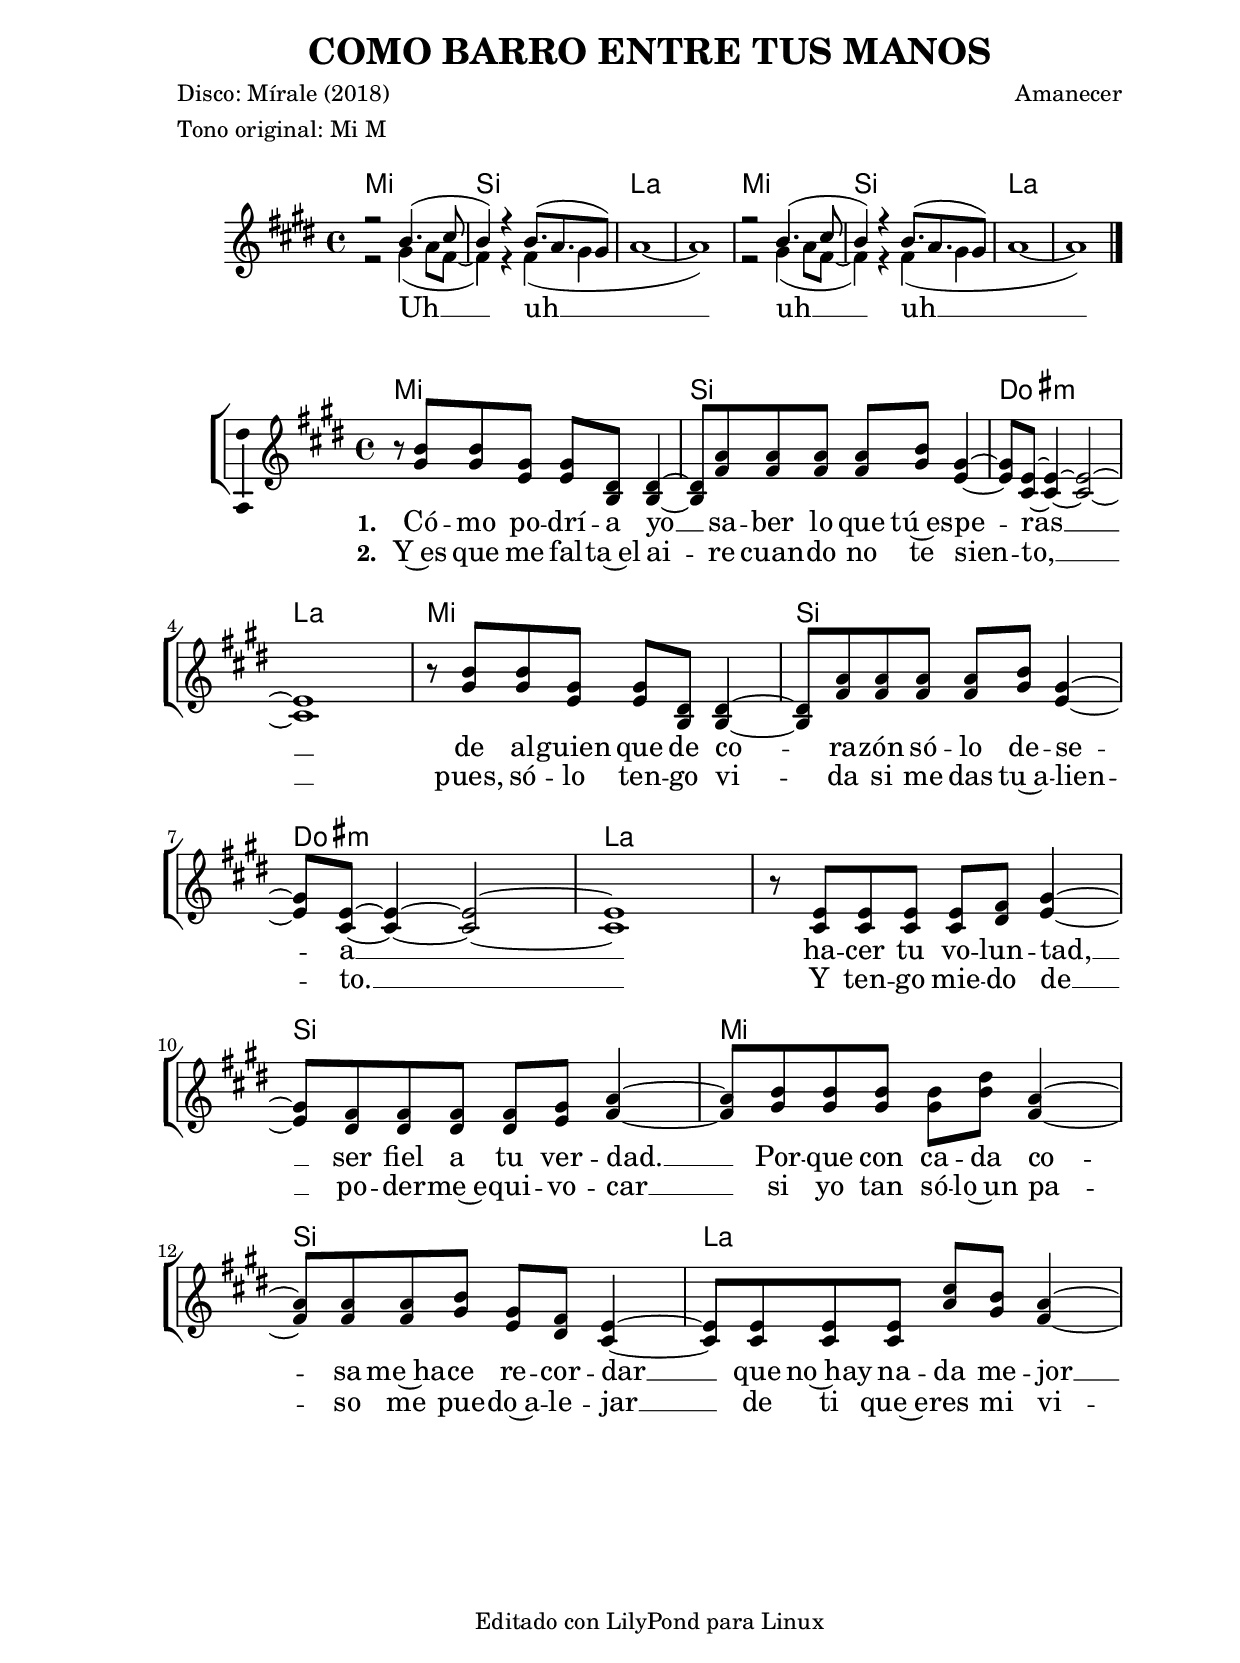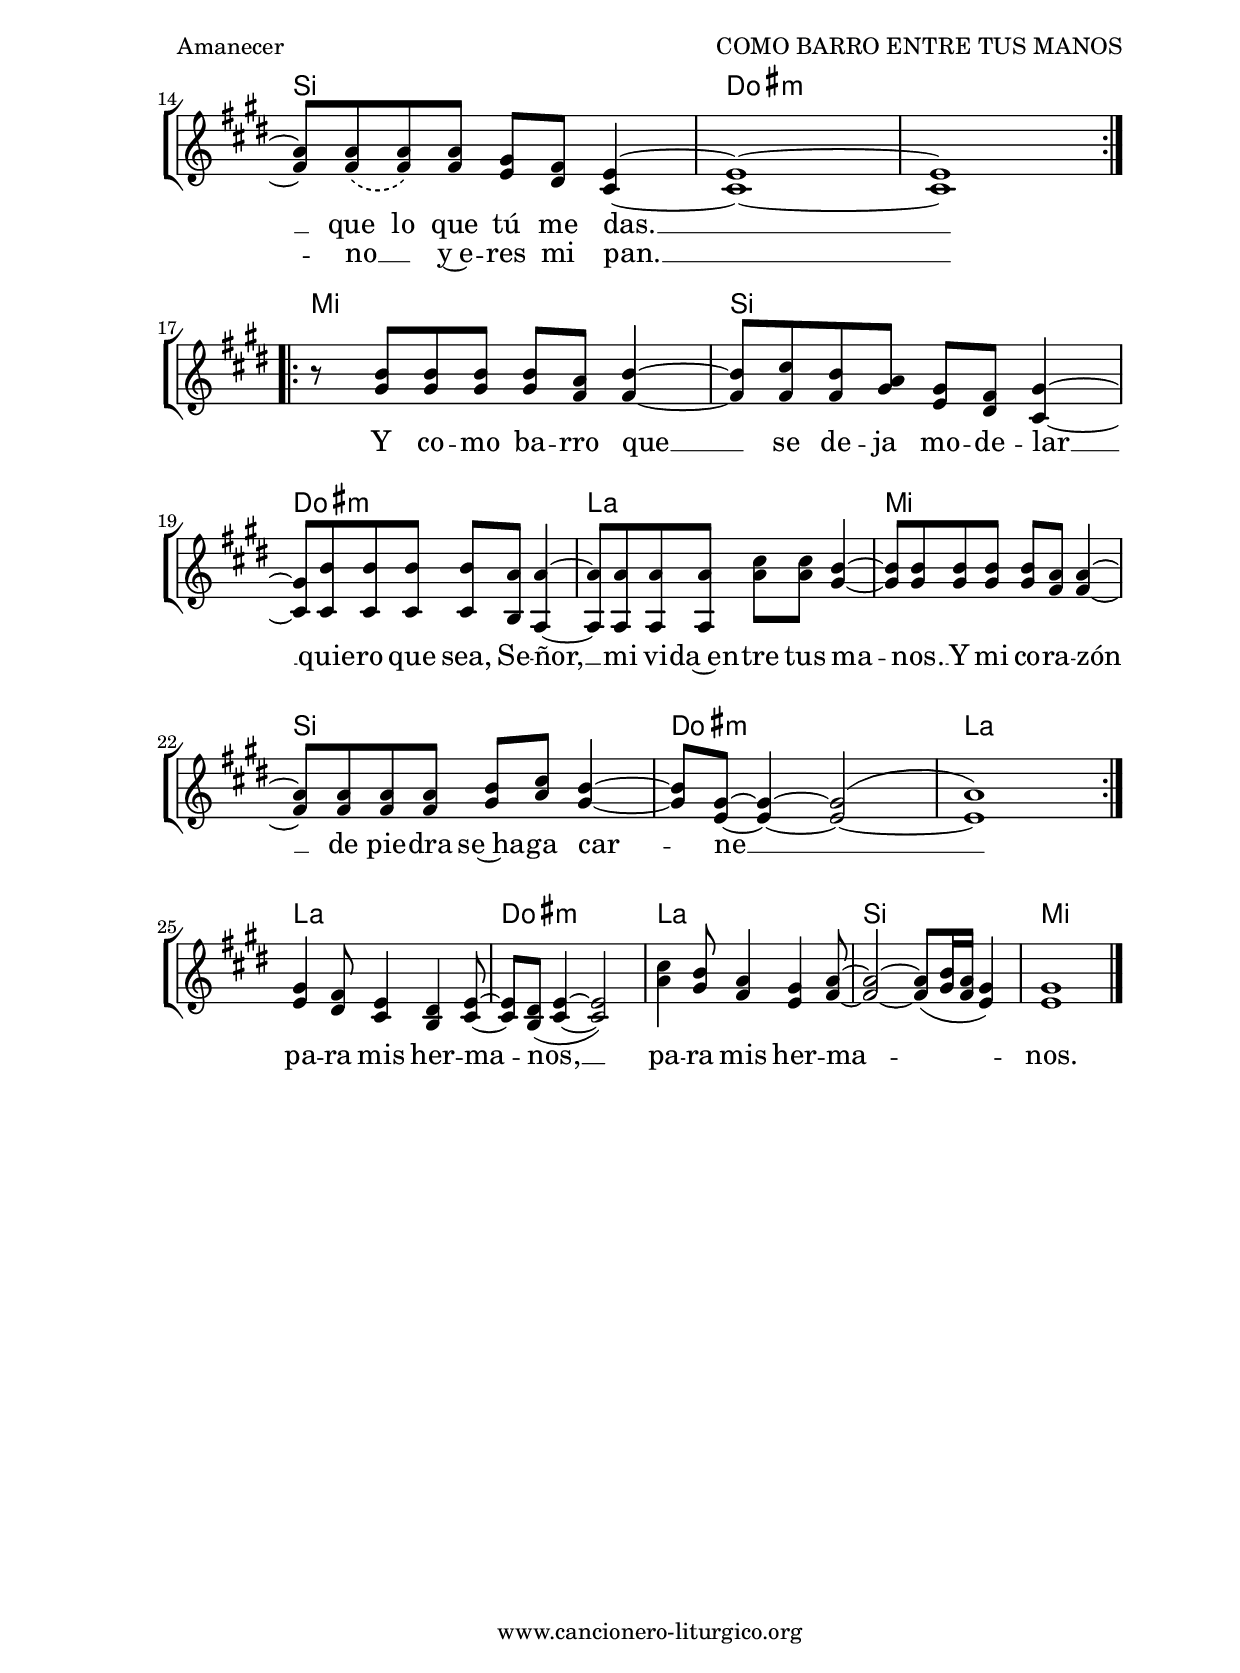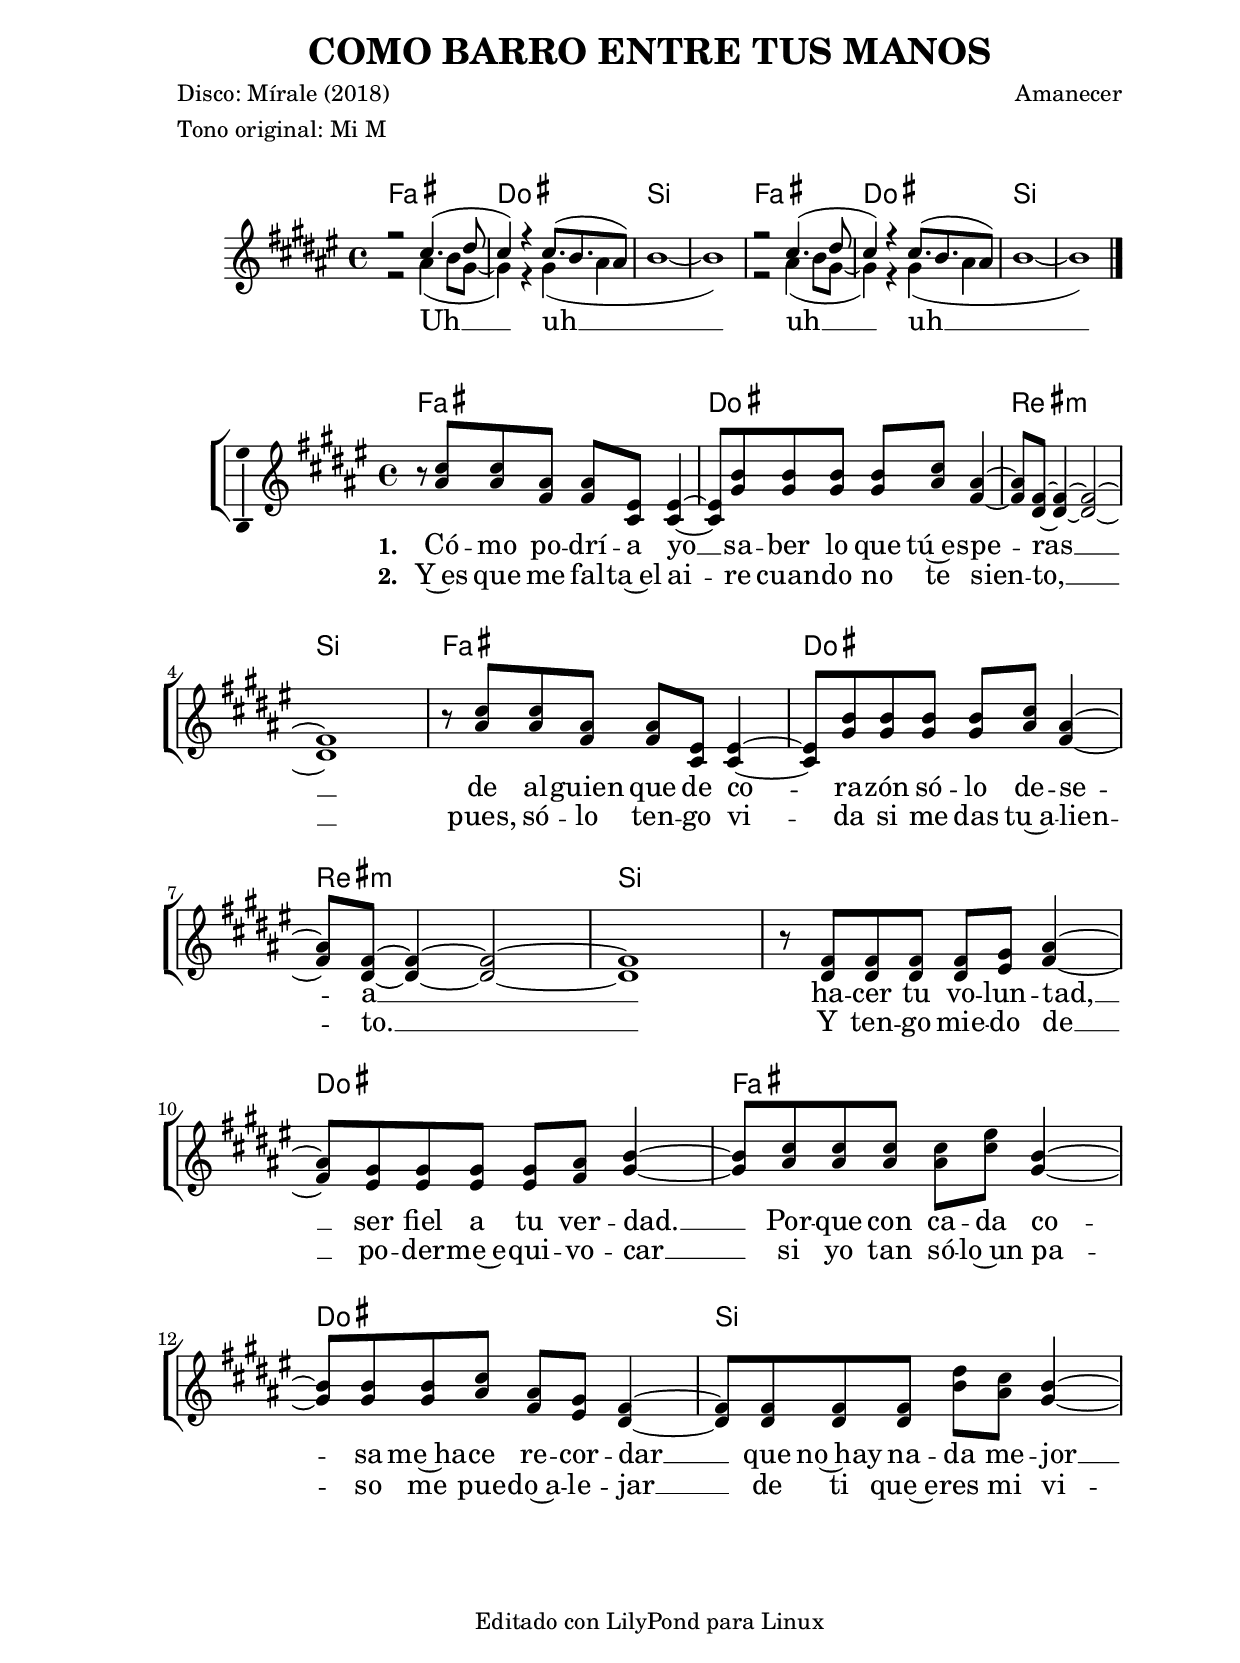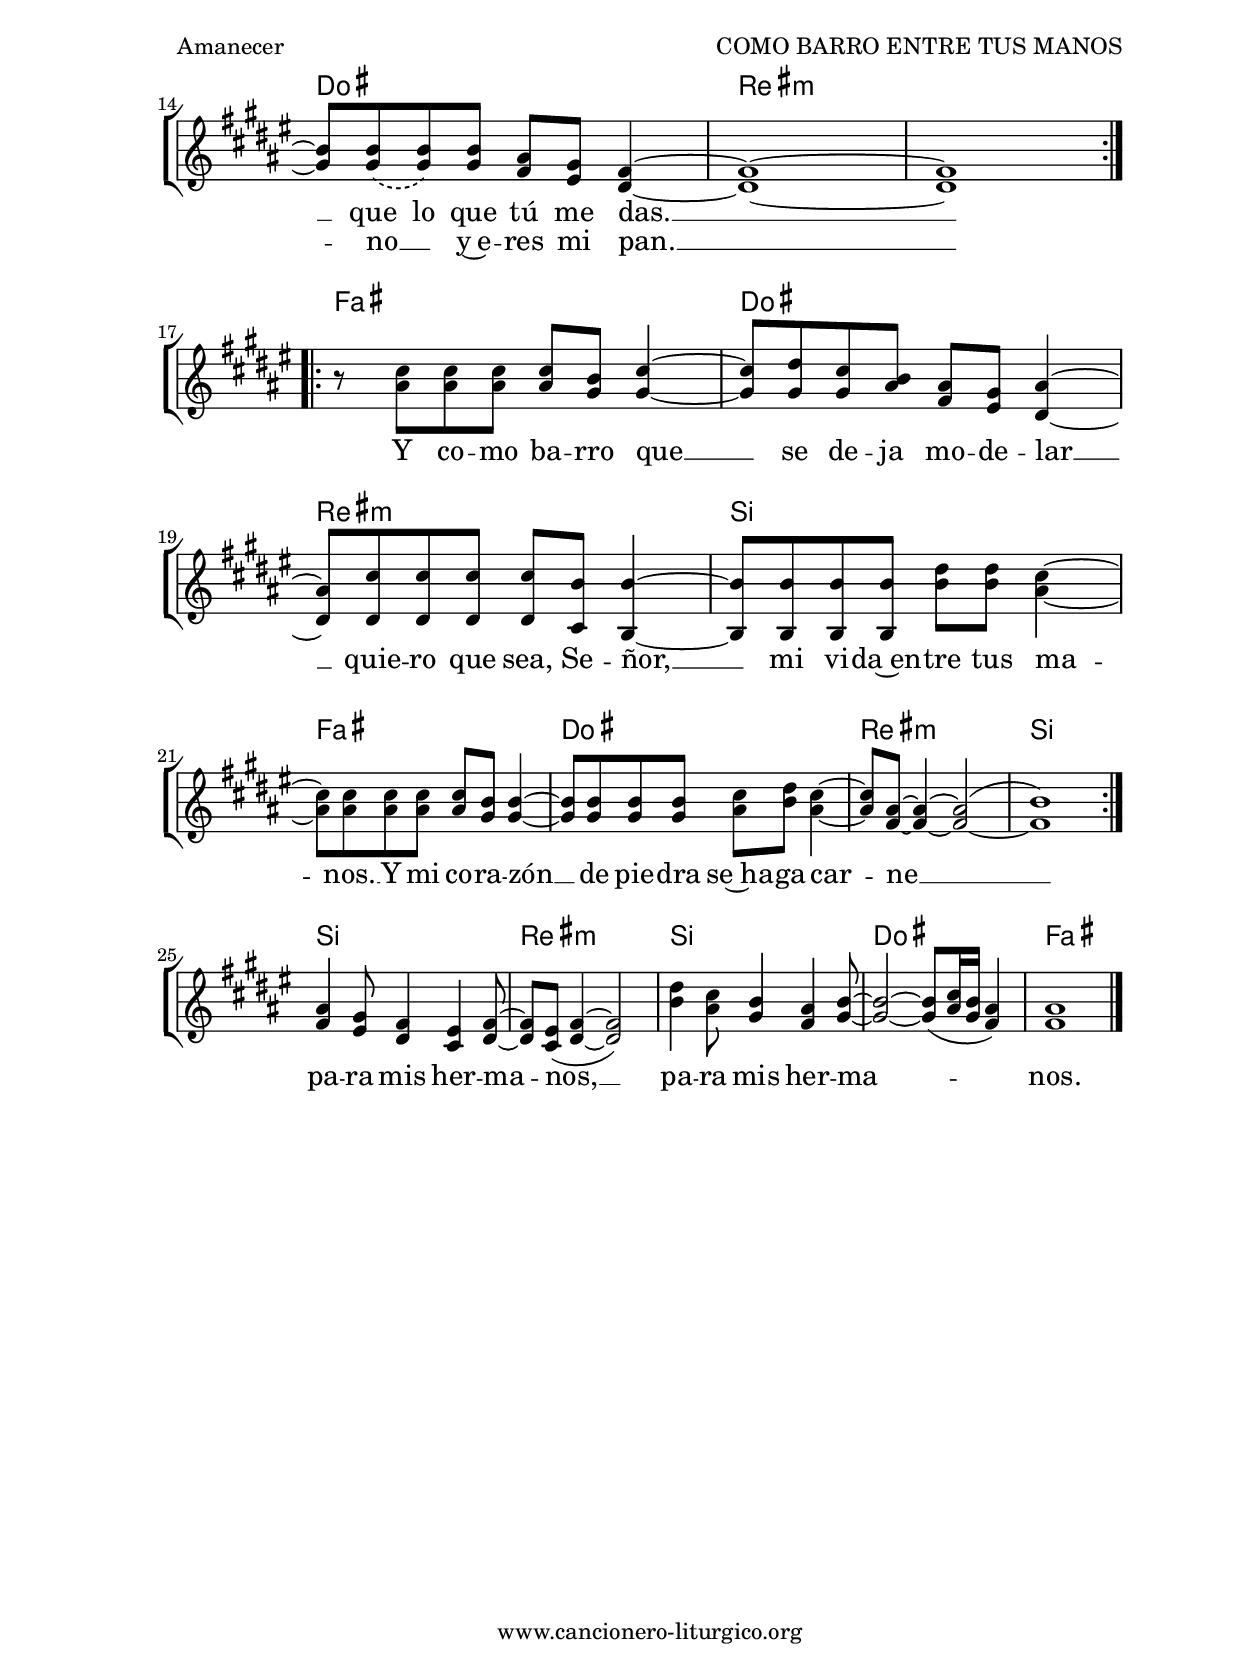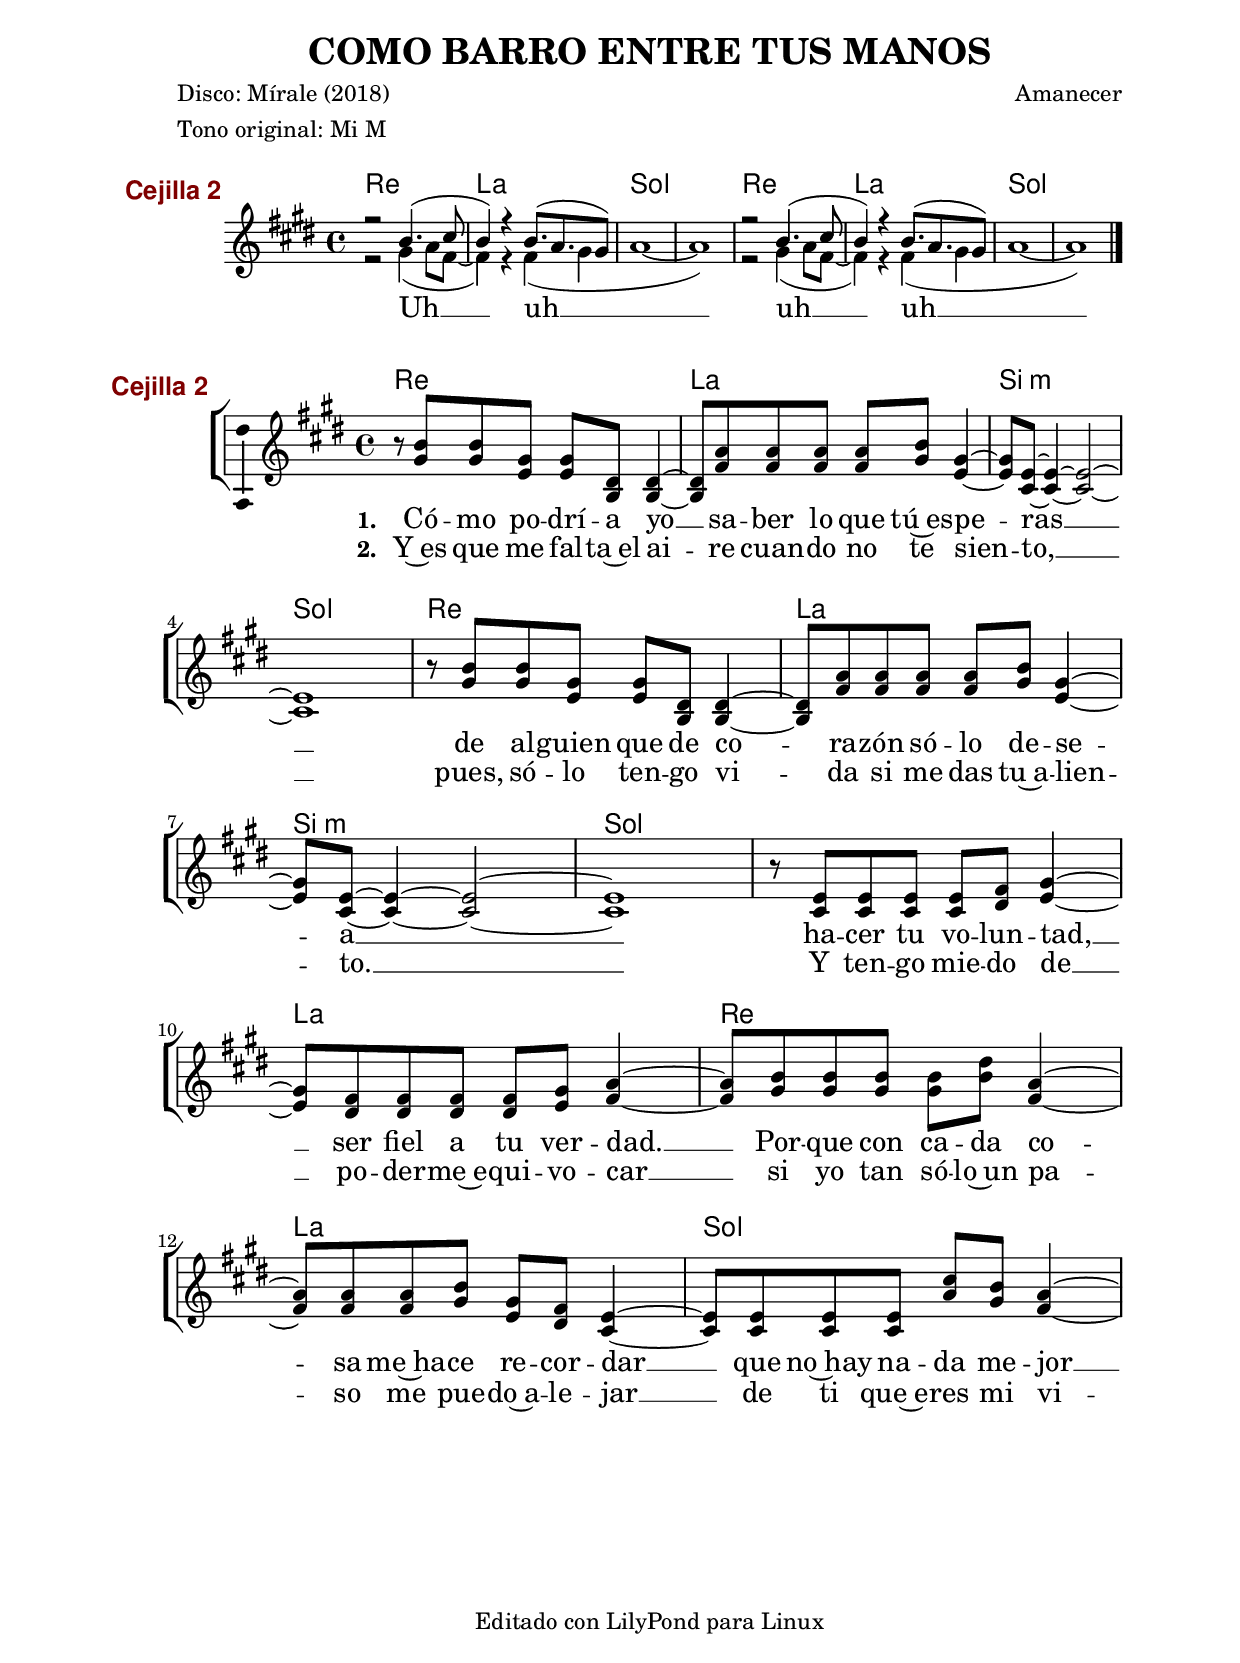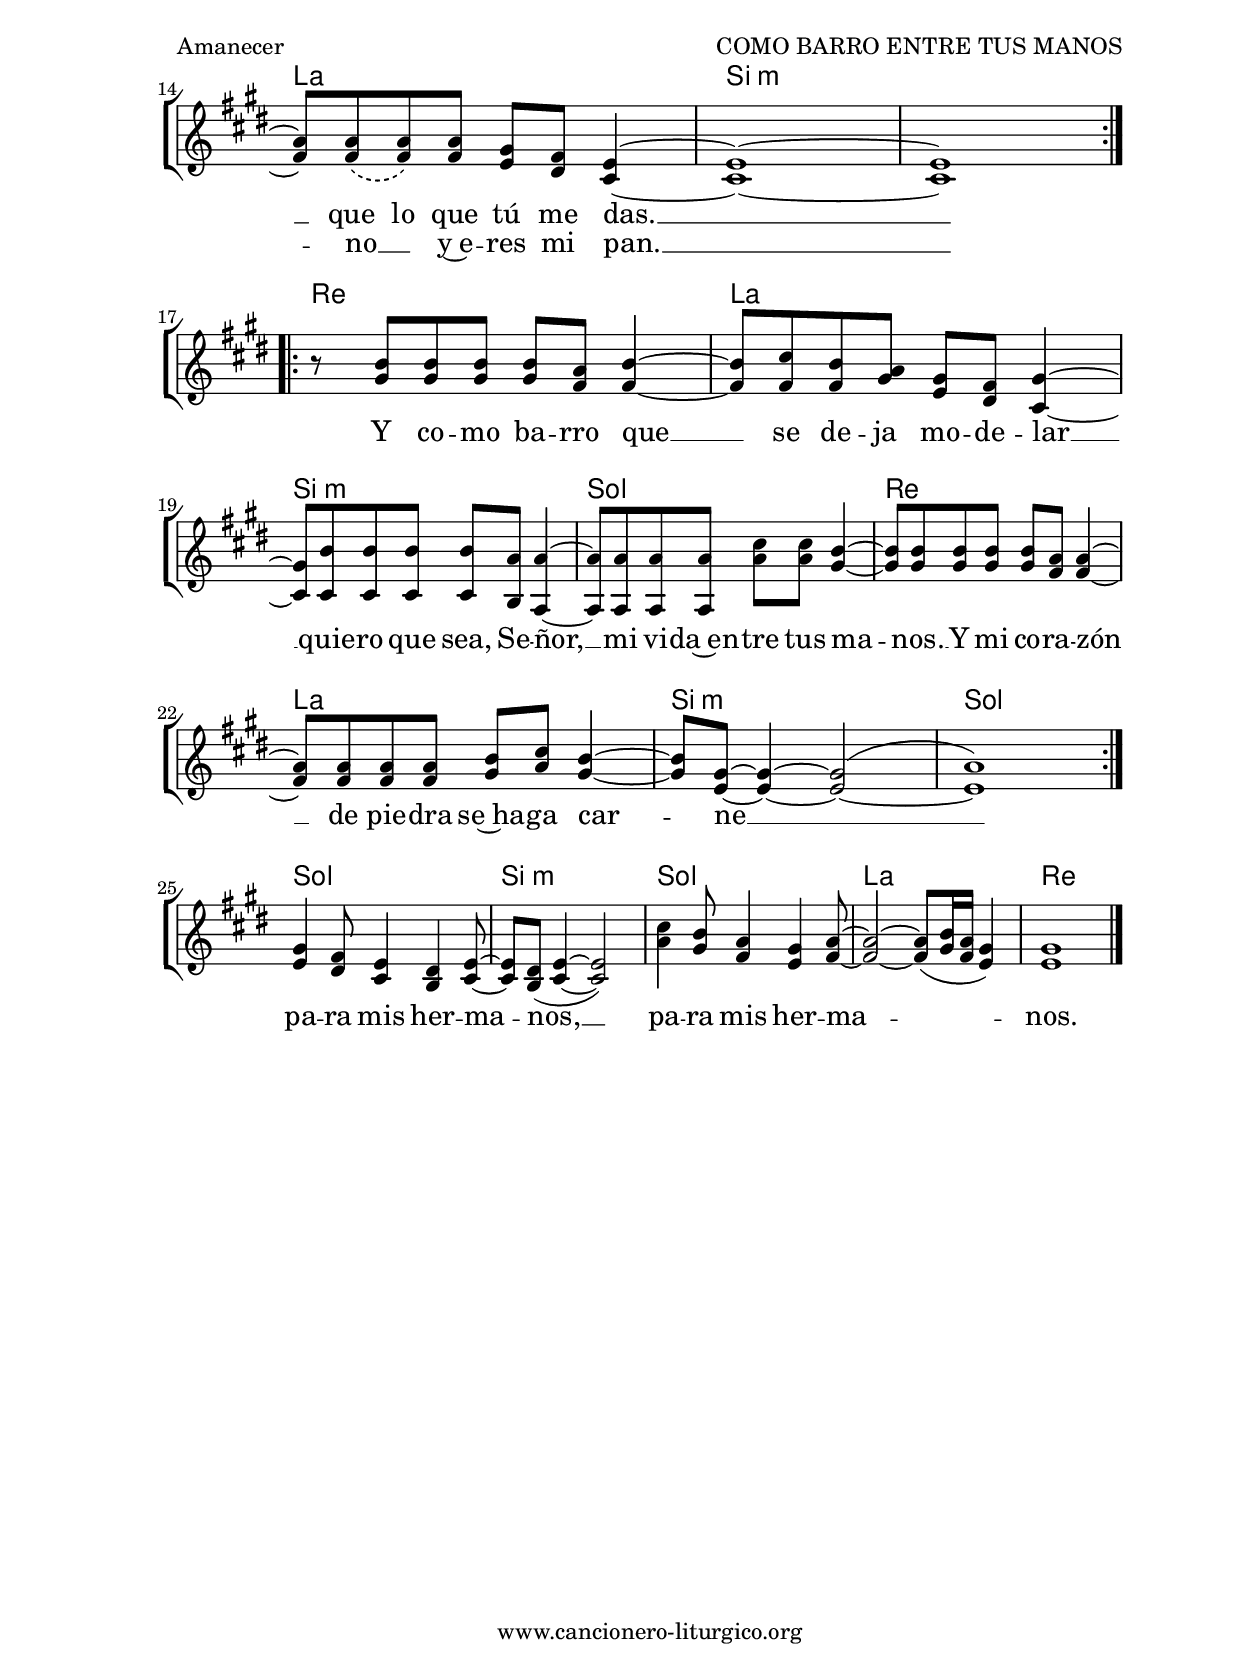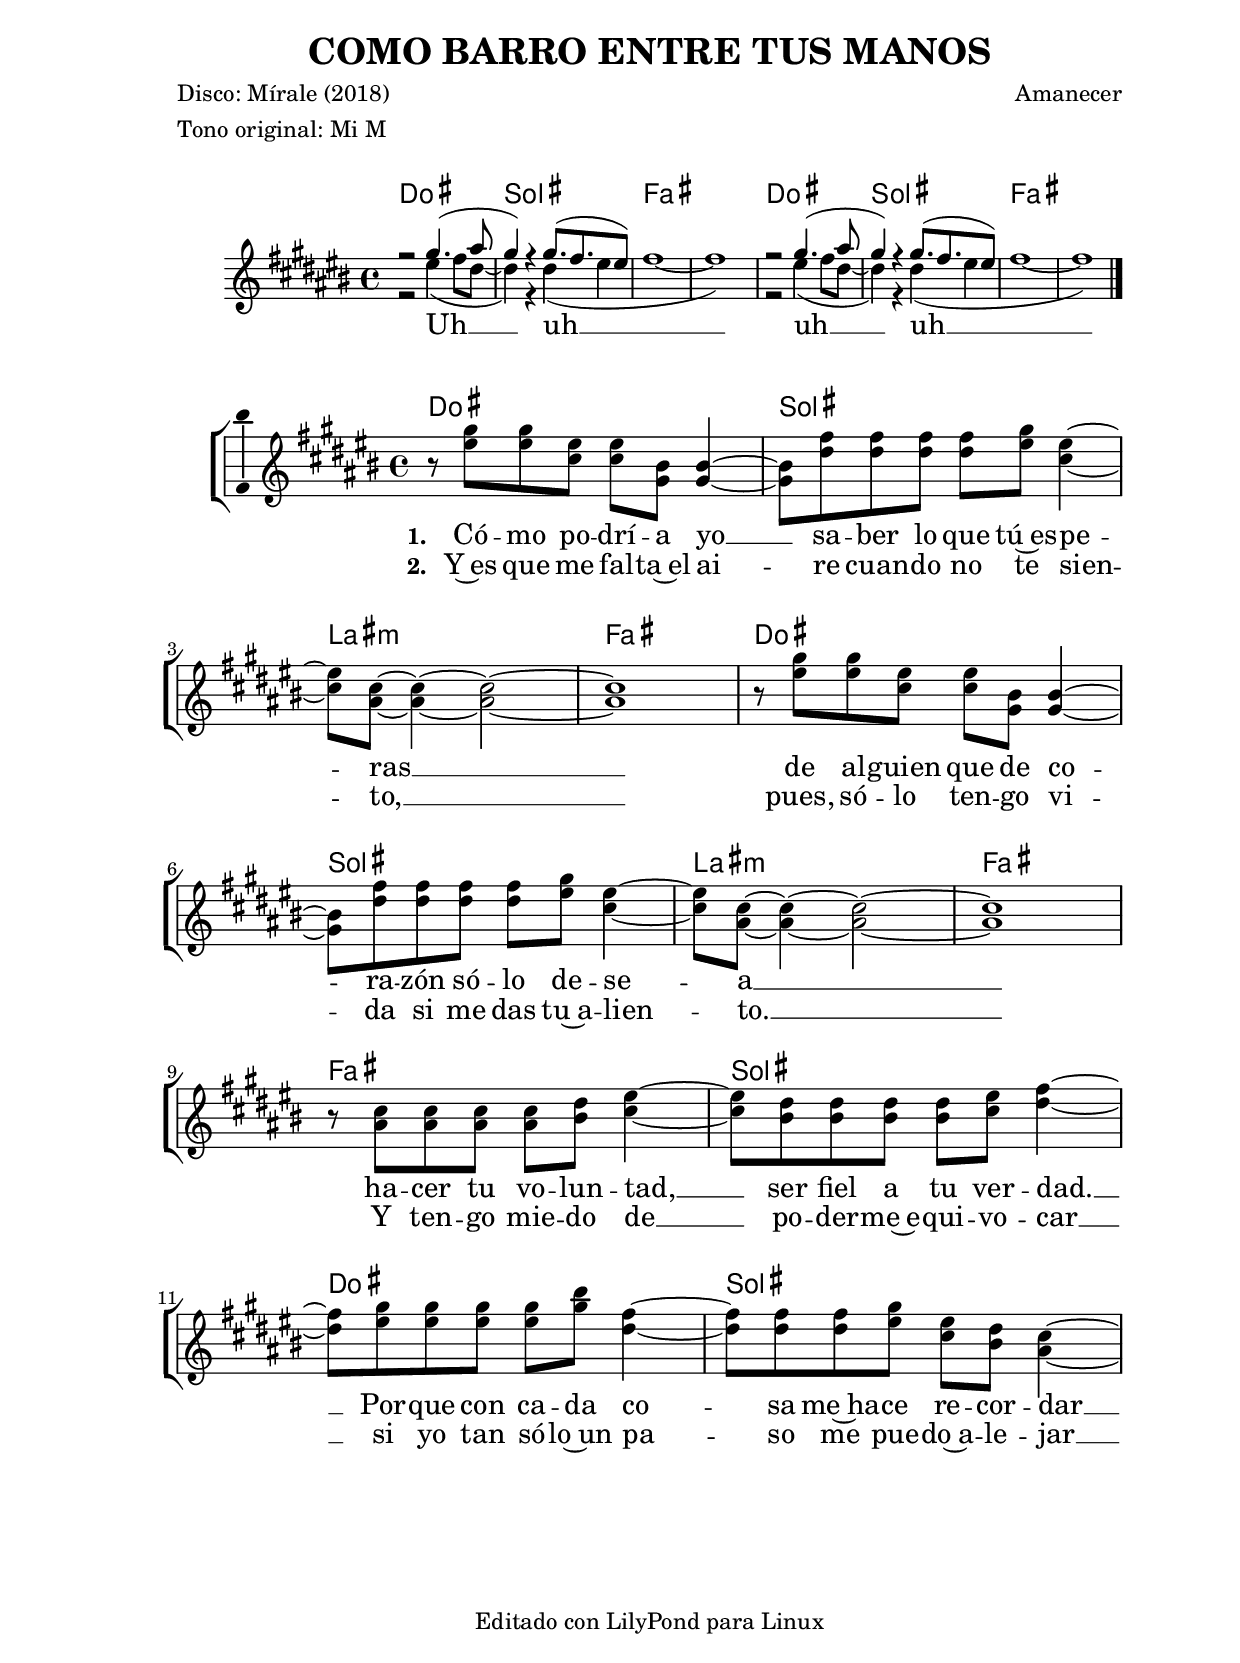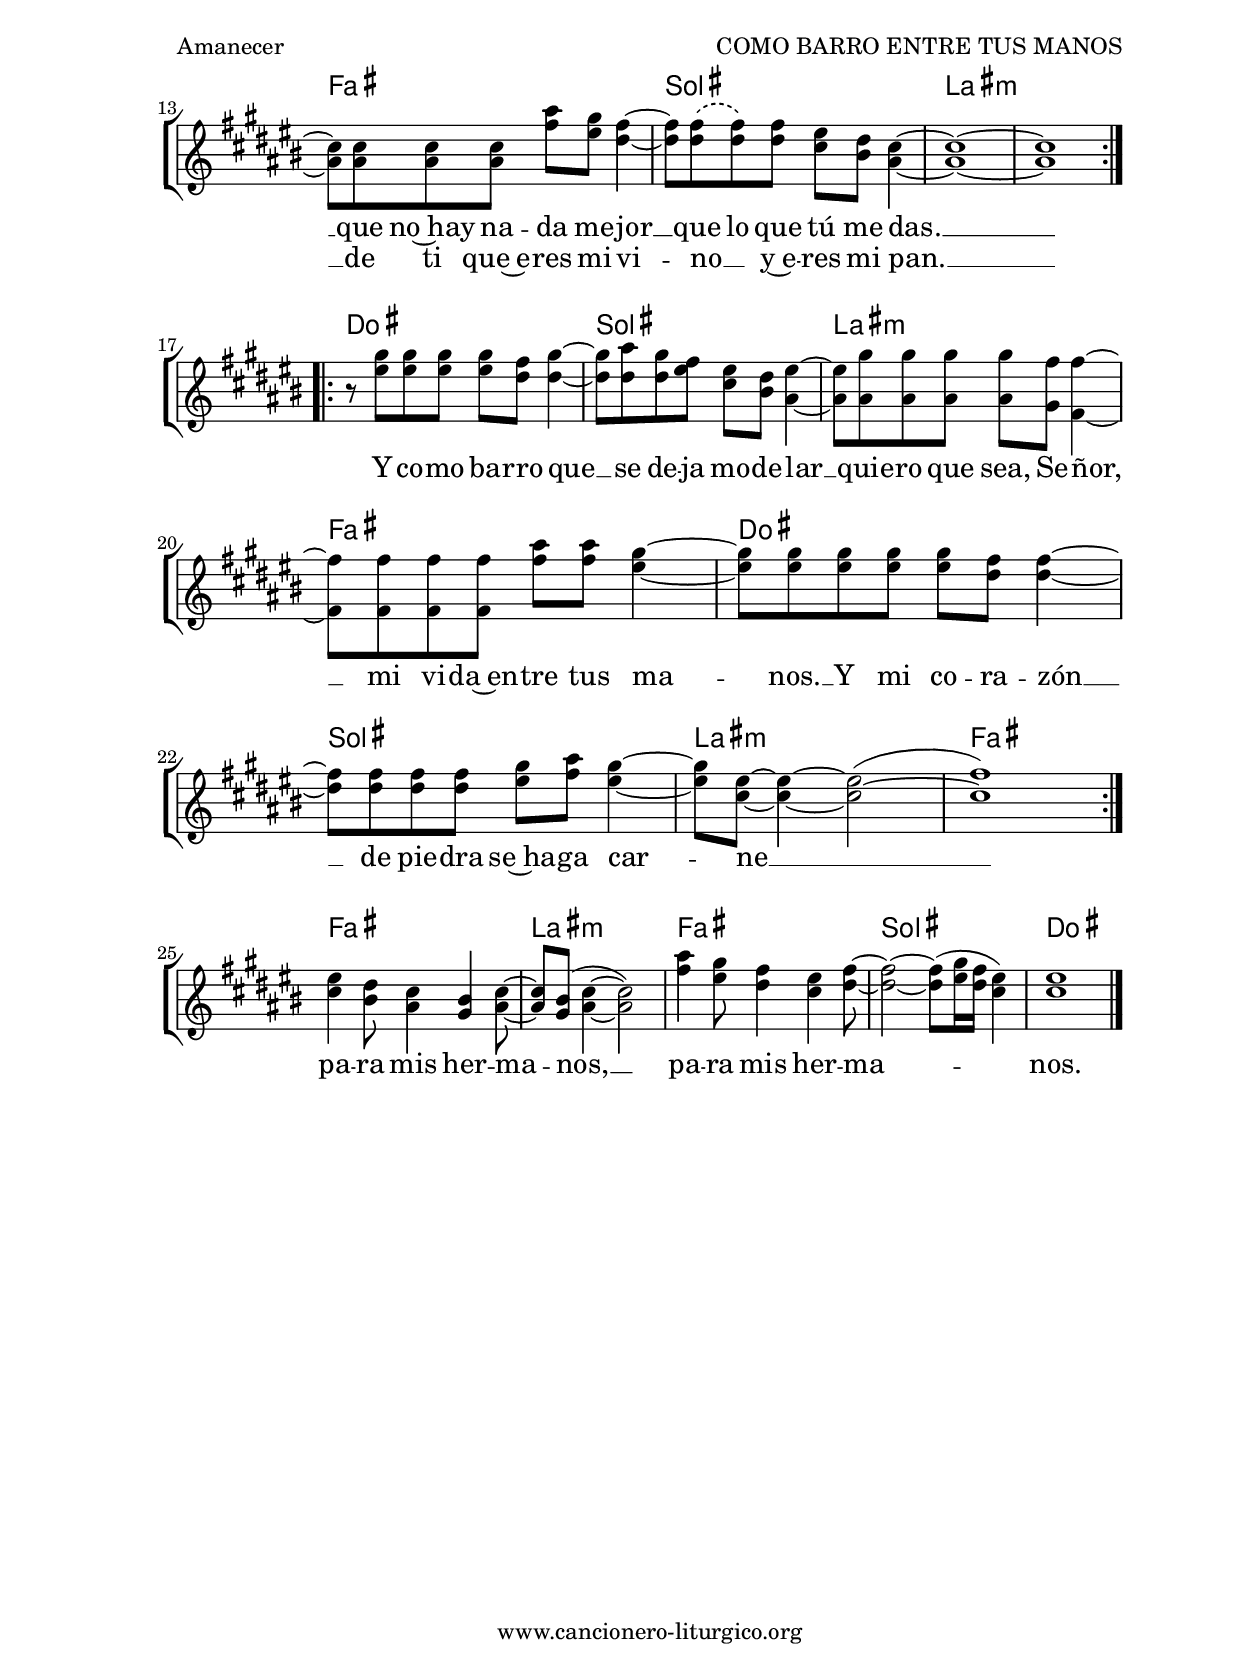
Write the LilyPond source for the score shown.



%versión de lilypond para la que se ha escrito esta partitura:
\version "2.16.0"

	%Tamaño papel
	#(set-default-paper-size "a4")
	%Tamaño partitura
	#(set-global-staff-size 20)
	%No responde al pulsar sobre una nota
	#(ly:set-option 'point-and-click #f)

%parámetros del encabezamiento:
\header {
	title = "COMO BARRO ENTRE TUS MANOS"
	subtitle = ""
	composer = "Amanecer"
	poet = "Disco: Mírale (2018)"
	meter = "Tono original: Mi M"
	arranger = ""
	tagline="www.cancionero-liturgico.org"
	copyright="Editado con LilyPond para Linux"
	tiempo = ""
	usos = "Comunión"
	letra = ""
	}

%parámetros asociados al papel:
\paper  {
	oddHeaderMarkup = \markup {\fill-line { \on-the-fly #not-first-page \fromproperty #'header:title \on-the-fly #not-first-page \fromproperty #'header:composer }}
	evenHeaderMarkup = \markup {\fill-line { \fromproperty #'header:composer \fromproperty #'header:title }}
	#(set-paper-size "a4")
	print-page-number = ##f
	first-page-number = 1
	print-first-page-number = ##f
%	head-separation = 3.0 \cm
	top-margin = 2.0 \cm
	bottom-margin = 0.5\cm
	left-margin = 3.0 \cm
	line-width = 16.0 \cm 
	indent = 8\mm
	interscoreline = 2.\mm
	between-system-space = 15\mm
%	para que las partituras no llenen la hoja:
	ragged-bottom = ##t
%	idem para la última hoja:
	ragged-last-bottom = ##f
%	para que las partituras llenen el ancho del papel:
	ragged-last = ##f
	after-title-space = 2.5 \cm
%page-count=2
%system-count=15

	%Flexible Vertical Spacing
%	markup-markup-spacing =
%	#'((basic-distance . 15) (minimum-distance . 15) (padding . 3))
	markup-system-spacing =
	#'((basic-distance . 15) (minimum-distance . 15) (padding . 3))
	system-system-spacing =
	#'((basic-distance . 15) (minimum-distance . 15) (padding . 3))
	score-system-spacing =
	#'((basic-distance . 15) (minimum-distance . 15) (padding . 5))
%	top-system-spacing = % header
%	#'((basic-distance . 8) (minimum-distance . 0) (padding . 0))
%	top-markup-spacing =
%	#'((basic-distance . 20) (minimum-distance . 20) (padding . 0))
	last-bottom-spacing = % footer
	#'((basic-distance . 5) (minimum-distance . 5) (padding . 0))
%	score-markup-spacing =
%	#'((basic-distance . 16) (minimum-distance . 13) (padding . 0))

	}


%parámetros que afectan a toda la partitura:
global =  {
	%clave de sol (G):
	\clef G
	%armadura:
%	\transpose e f
	\key e \major
	\tempo 4=124
	\set Score.tempoHideNote = ##t
	}


acordesintro = {
	\italianChords
	\chordmode {
%	\transpose e f
{

%e1 a1 e a
e1 b a a e b a a

}
}
}

melodiaintro = 
%	\transpose e f
{
	\time 4/4

\relative c''{

%Intro
%r1 r1 r1 r1
r2 b4. (cis8
b4) r4 b8. (a gis8
s1
s1)

r2 b4. (cis8
b4) r4 b8. (a gis8
s1
s1)

}
	\bar "|."
	}

melodiaintrodos = 
%	\transpose e f
{
	\time 4/4

\relative c''{

%Intro
%r1 r1 r1 r1
r2 gis4 (a8 fis~
fis4) r4 fis4 (gis
a1~
a1)

r2 gis4 (a8 fis~
fis4) r4 fis4 (gis
a1~
a1)

}
	\bar "|."
	}

acordes = {
	\italianChords
	\chordmode {
%	\transpose e f
{

\repeat volta 2 {
%Estrofa
e1 b cis:m a
e b cis:m a
a b e b a b cis:m cis:m
}

\repeat volta 2 {
%Estribillo
e1 b cis:m a
e b cis:m a
}

%Final
a1 cis:m a b e

	}
	}
}


melodia = 
%	\transpose e f
{
	\time 4/4

\relative c''{

\phrasingSlurDashed

\repeat volta 2 {
%Estrofa
r8 b8 b gis gis dis dis4~
dis8 a' a a a b gis4~
gis8 e~e4~e2~
e1
r8 b'8 b gis gis dis dis4~
dis8 a' a a a b gis4~
gis8 e~e4~e2~
e1
r8 e8 e e e fis gis4~
gis8 fis fis fis fis gis a4~
a8 b b b b dis a4~
a8 a a b gis fis e4~
e8 e e e cis' b a4~
a8 a \(a\) a gis fis e4~
e1~
e1
}

\break

\repeat volta 2 {
%Estribillo
r8 b'8 b b b a b4~
b8 cis b a gis fis gis4~
gis8 b b b b a a4~
a8 a a a cis cis b4~
b8 b b b b a a4~
a8 a a a b cis b4~
b8 gis~gis4~gis2
^(a1)
}

\break

%Final
e4 dis8 cis4 b cis8~
cis8 b (cis4~cis2)
a'4 gis8 fis4 e fis8~
fis2~fis8 (gis16 fis e4)
e1

}

	\bar "|."
	}

melodiados = 
%	\transpose e f
{
	\time 4/4

\relative c''{

\phrasingSlurDashed

\repeat volta 2 {
%Estrofa
r8 gis8 gis e e b b4~
b8 fis' fis fis fis gis e4~
e8 cis~cis4~cis2~
cis1
r8 gis'8 gis e e b b4~
b8 fis' fis fis fis gis e4~
e8 cis~cis4~cis2~
cis1
r8 cis8 cis cis cis dis e4~
e8 dis dis dis dis e fis4~
fis8 gis gis gis gis b fis4~
fis8 fis fis gis e dis cis4~
cis8 cis cis cis a' gis fis4~
fis8 fis \(fis\) fis e dis cis4~
cis1~
cis1
}

\break

\repeat volta 2 {
%Estribillo
r8 gis'8 gis gis gis fis fis4~
fis8 fis fis gis e dis cis4~
cis8 cis cis cis cis b a4~
a8 a a a a' a gis4~
gis8 gis gis gis gis fis fis4~
fis8 fis fis fis gis a gis4~
gis8 e~e4~e2~
e1
}

\break

%Final
gis4 fis8 e4 dis e8~
e8 dis (e4~e2)
cis'4 b8 a4 gis a8~
a2~a8 (b16 a gis4)
gis1

}

	\bar "|."
	}


melodiatres = 
%	\transpose e f
{
	\time 4/4

\relative c''{

\phrasingSlurDashed

\repeat volta 2 {
%Estrofa
s1
s1
s1
s1
s1
s1
s1
s1
s1
s1
s1
s1
s1
s1
s1
s1
}

\break

\repeat volta 2 {
%Estribillo
r8 e8 e e e dis dis4~
dis8 dis dis e cis b cis4~
cis8 e e e e e e4~
e8 e e e dis dis e4~
e8 e e e e dis dis4~
dis8 dis dis dis e fis e4~
e8 cis~cis4~cis2~
cis1
}

\break

%Final
s1
s1
e4 e8 e4 e dis8~
dis2~dis8~(dis16~dis~dis4)
e1

}

	\bar "|."
	}

textointro = \lyricmode {

%Intro
%00:09
Uh __ uh __ uh __ uh __ _

	}

texto = \lyricmode {

%Estrofa
\set stanza =#"1. " 
%00:23
Có -- mo po -- drí -- a yo __ sa -- ber lo que tú~es -- pe -- ras __
de al -- guien que de co -- ra -- zón só -- lo de -- se -- a __
ha -- cer tu vo -- lun -- tad, __ ser fiel a tu ver -- dad. __
Por -- que con ca -- da co -- sa me~ha -- ce re -- cor -- dar __
que no~hay na -- da me -- jor __ que lo que tú me das. __

%Estribillo
%01:25
Y co -- mo ba -- rro que __ se de -- ja mo -- de -- lar __
quie -- ro que sea, Se -- ñor, __ mi vi -- da~en -- tre tus ma -- nos. __
Y mi co -- ra -- zón __ de pie -- dra se~ha -- ga car -- ne __

%Final
%01:57
pa -- ra mis her -- ma -- nos, __ pa -- ra mis her -- ma -- nos.

	}

textodos = \lyricmode {

\set stanza =#"2. " 
%00:54
Y~es que me fal -- ta~el ai -- re cuan -- do no te sien -- to, __
pues, só -- lo ten -- go vi -- da si me das tu~a -- lien -- to. __
Y ten -- go mie -- do de __ po -- der -- me~e -- qui -- vo -- car __
si yo tan só -- lo~un pa -- so me pue -- do~a -- le -- jar __
de ti que~e -- res mi vi -- no __ _ y~e -- res mi pan. __

	}

acordesintroStaff = \context ChordNames = acordesintroStaff <<
	\set chordChanges = ##t
	\acordesintro
	>>

acordesStaff = \context ChordNames = acordesStaff <<
	\set chordChanges = ##t
	\acordes
	>>


%%%%%%%%%%%%%%%%%%%%%%%%%%%%%%%%%%% CEJILLA %%%%%%%%%%%%%%%%%%%%%%%%%%%%%%%%%%%
acordesintrocejilla = {
%%%	\override ChordNames.ChordName #'font-size = #-1
%%%	\override ChordNames.ChordName #'font-series = #'bold
	\transpose e d {
		\acordesintro
		}
	}

acordesintrocejillaStaff = \context ChordNames = acordesintrocejillaStaff <<
	\set Staff.instrumentName = \markup \with-color #darkred \larger \bold \sans "Cejilla 2"
	\set chordChanges = ##t
	\acordesintrocejilla
	>>
acordescejilla = {
%%%	\override ChordNames.ChordName #'font-size = #-1
%%%	\override ChordNames.ChordName #'font-series = #'bold
	\transpose e d {
		\acordes
		}
	}

acordescejillaStaff = \context ChordNames = acordescejillaStaff <<
	\set Staff.instrumentName = \markup \with-color #darkred \larger \bold \sans "Cejilla 2"
	\set chordChanges = ##t
	\acordescejilla
	>>
%%%%%%%%%%%%%%%%%%%%%%%%%%%%%%%%%%% CEJILLA %%%%%%%%%%%%%%%%%%%%%%%%%%%%%%%%%%%


vozintroStaff = \context Voice = vozintroStaff
<<
	\override Staff.StaffSymbol #'staff-space = #(magstep -0.35)
	\set Staff.midiInstrument = #"english horn"
	\set Staff.midiMinimumVolume = #0.7
	\set Staff.midiMaximumVolume = #0.9
	\global
	\new Voice = "voiceintrodos" {\voiceTwo \melodiaintrodos}
	\new Voice = "voiceintro" {\voiceOne \melodiaintro}
	>>

vozStaff = \context Voice = vozStaff
\with {\consists "Ambitus_engraver"}
<<
%	\set Staff.instrumentName = ""
%	\set Staff.shortInstrumentName = ""
%	\set Staff.midiInstrument = #"clarinet"
%	\set Staff.midiInstrument = #"cello"
	\set Staff.midiInstrument = #"flute"
%	\set Staff.midiInstrument = #"electric guitar (jazz)"
%	\set Staff.midiInstrument = #"english horn"
%	\set Staff.midiInstrument = #"violin"
%	\set Staff.midiInstrument = #"glockenspiel"
	\set Staff.midiMinimumVolume = #0.7
	\set Staff.midiMaximumVolume = #0.9
	\global
%%%	\melodiatres
	\melodiados
	\melodia
	>>

textointroStaff = \context Lyrics = textointroStaff <<
%%%	\lyricsto vozintroStaff \textointro
	\lyricsto voiceintrodos \textointro
	>>

textoStaff = \context Lyrics = textoStaff <<
	\lyricsto vozStaff \texto
	>>

textodosStaff = \context Lyrics = textodosStaff <<
	\lyricsto vozStaff \textodos
	>>


\book {
	\score {
		\context ChoirStaff {
%			\override StaffGroup.SystemStartBracket #'collapse-height = #1
%			\override Score.SystemStartBar #'collapse-height = #1
			<<
			\acordesintroStaff
			\vozintroStaff
			\textointroStaff
			>>
			}
		\layout {
system-count=1
	    		\context {
				\Lyrics
				\override LyricText #'font-size = #2
				}
	   		 \context {
				\Score
				\override StaffSymbol #'staff-space = #(magstep +3)
				}
			}
		}
	\score {
		<<
		\context ChoirStaff {
			\override StaffGroup.SystemStartBracket #'collapse-height = #1
			\override Score.SystemStartBar #'collapse-height = #1
			<<
			\acordesStaff
			\vozStaff
			\textoStaff
			\textodosStaff
			>>
			}

		>>
		\layout {
system-count=10
	    		\context {
				\Lyrics
				\override LyricText #'font-size = #2
				}
	   		 \context {
				\Score
				\override StaffSymbol #'staff-space = #(magstep +3)
				}
			}
		}
	\score {
		\unfoldRepeats
		<<
		\context ChoirStaff {
			<<
			\acordesintroStaff
			\vozintroStaff
			>>
			<<
			\acordesStaff
			\vozStaff
			>>
			}

		>>
		\midi {
	  		\context {
	  			\Score
				tempoWholesPerMinute = #(ly:make-moment 70 4)
				}
			}
		}
	}


%Partitura para guitarra
#(define output-suffix "G")
\book {
	\score {
		\context ChoirStaff {
%			\override StaffGroup.SystemStartBracket #'collapse-height = #1
%			\override Score.SystemStartBar #'collapse-height = #1
			<<
			\acordesintrocejillaStaff
			\vozintroStaff
			\textointroStaff
			>>
			}
		\layout {
system-count=1
%%%%%%%%%%%%%%%%%%%%%%%%%%%%%%%%%%% CEJILLA %%%%%%%%%%%%%%%%%%%%%%%%%%%%%%%%%%%
			\context {
				\ChordNames \consists Instrument_name_engraver
				}
%%%%%%%%%%%%%%%%%%%%%%%%%%%%%%%%%%% CEJILLA %%%%%%%%%%%%%%%%%%%%%%%%%%%%%%%%%%%
	    		\context {
				\Lyrics
				\override LyricText #'font-size = #2
				}
	   		 \context {
				\Score
				\override StaffSymbol #'staff-space = #(magstep +3)
				}
			}
		}
	\score {
		<<
		\context ChoirStaff {
			\override StaffGroup.SystemStartBracket #'collapse-height = #1
			\override Score.SystemStartBar #'collapse-height = #1
			<<
			\acordescejillaStaff
			\vozStaff
			\textoStaff
			\textodosStaff
			>>
			}

		>>
		\layout {
system-count=10
%%%%%%%%%%%%%%%%%%%%%%%%%%%%%%%%%%% CEJILLA %%%%%%%%%%%%%%%%%%%%%%%%%%%%%%%%%%%
			\context {
				\ChordNames \consists Instrument_name_engraver
				}
%%%%%%%%%%%%%%%%%%%%%%%%%%%%%%%%%%% CEJILLA %%%%%%%%%%%%%%%%%%%%%%%%%%%%%%%%%%%
	    		\context {
				\Lyrics
				\override LyricText #'font-size = #2
				}
	   		 \context {
				\Score
				\override StaffSymbol #'staff-space = #(magstep +3)
				}
			}
		}
	}


#(define output-suffix "C")
\book {
	\score {
		\context ChoirStaff {
%			\override StaffGroup.SystemStartBracket #'collapse-height = #1
%			\override Score.SystemStartBar #'collapse-height = #1
\transpose c d
			<<
			\acordesintroStaff
			\vozintroStaff
			\textointroStaff
			>>
			}
		\layout {
system-count=1
	    		\context {
				\Lyrics
				\override LyricText #'font-size = #2
				}
	   		 \context {
				\Score
				\override StaffSymbol #'staff-space = #(magstep +3)
				}
			}
		}
	\score {
		<<
		\context ChoirStaff {
			\override StaffGroup.SystemStartBracket #'collapse-height = #1
			\override Score.SystemStartBar #'collapse-height = #1
\transpose c d
			<<
			\acordesStaff
			\vozStaff
			\textoStaff
			\textodosStaff
			>>
			}

		>>
		\layout {
system-count=10
	    		\context {
				\Lyrics
				\override LyricText #'font-size = #2
				}
	   		 \context {
				\Score
				\override StaffSymbol #'staff-space = #(magstep +3)
				}
			}
		}
	}


#(define output-suffix "S")
\book {
	\score {
		\context ChoirStaff {
%			\override StaffGroup.SystemStartBracket #'collapse-height = #1
%			\override Score.SystemStartBar #'collapse-height = #1
\transpose c a
			<<
			\acordesintroStaff
			\vozintroStaff
			\textointroStaff
			>>
			}
		\layout {
system-count=1
	    		\context {
				\Lyrics
				\override LyricText #'font-size = #2
				}
	   		 \context {
				\Score
				\override StaffSymbol #'staff-space = #(magstep +3)
				}
			}
		}
	\score {
		<<
		\context ChoirStaff {
			\override StaffGroup.SystemStartBracket #'collapse-height = #1
			\override Score.SystemStartBar #'collapse-height = #1
\transpose c a
			<<
			\acordesStaff
			\vozStaff
			\textoStaff
			\textodosStaff
			>>
			}

		>>
		\layout {
system-count=10
	    		\context {
				\Lyrics
				\override LyricText #'font-size = #2
				}
	   		 \context {
				\Score
				\override StaffSymbol #'staff-space = #(magstep +3)
				}
			}
		}
	}


